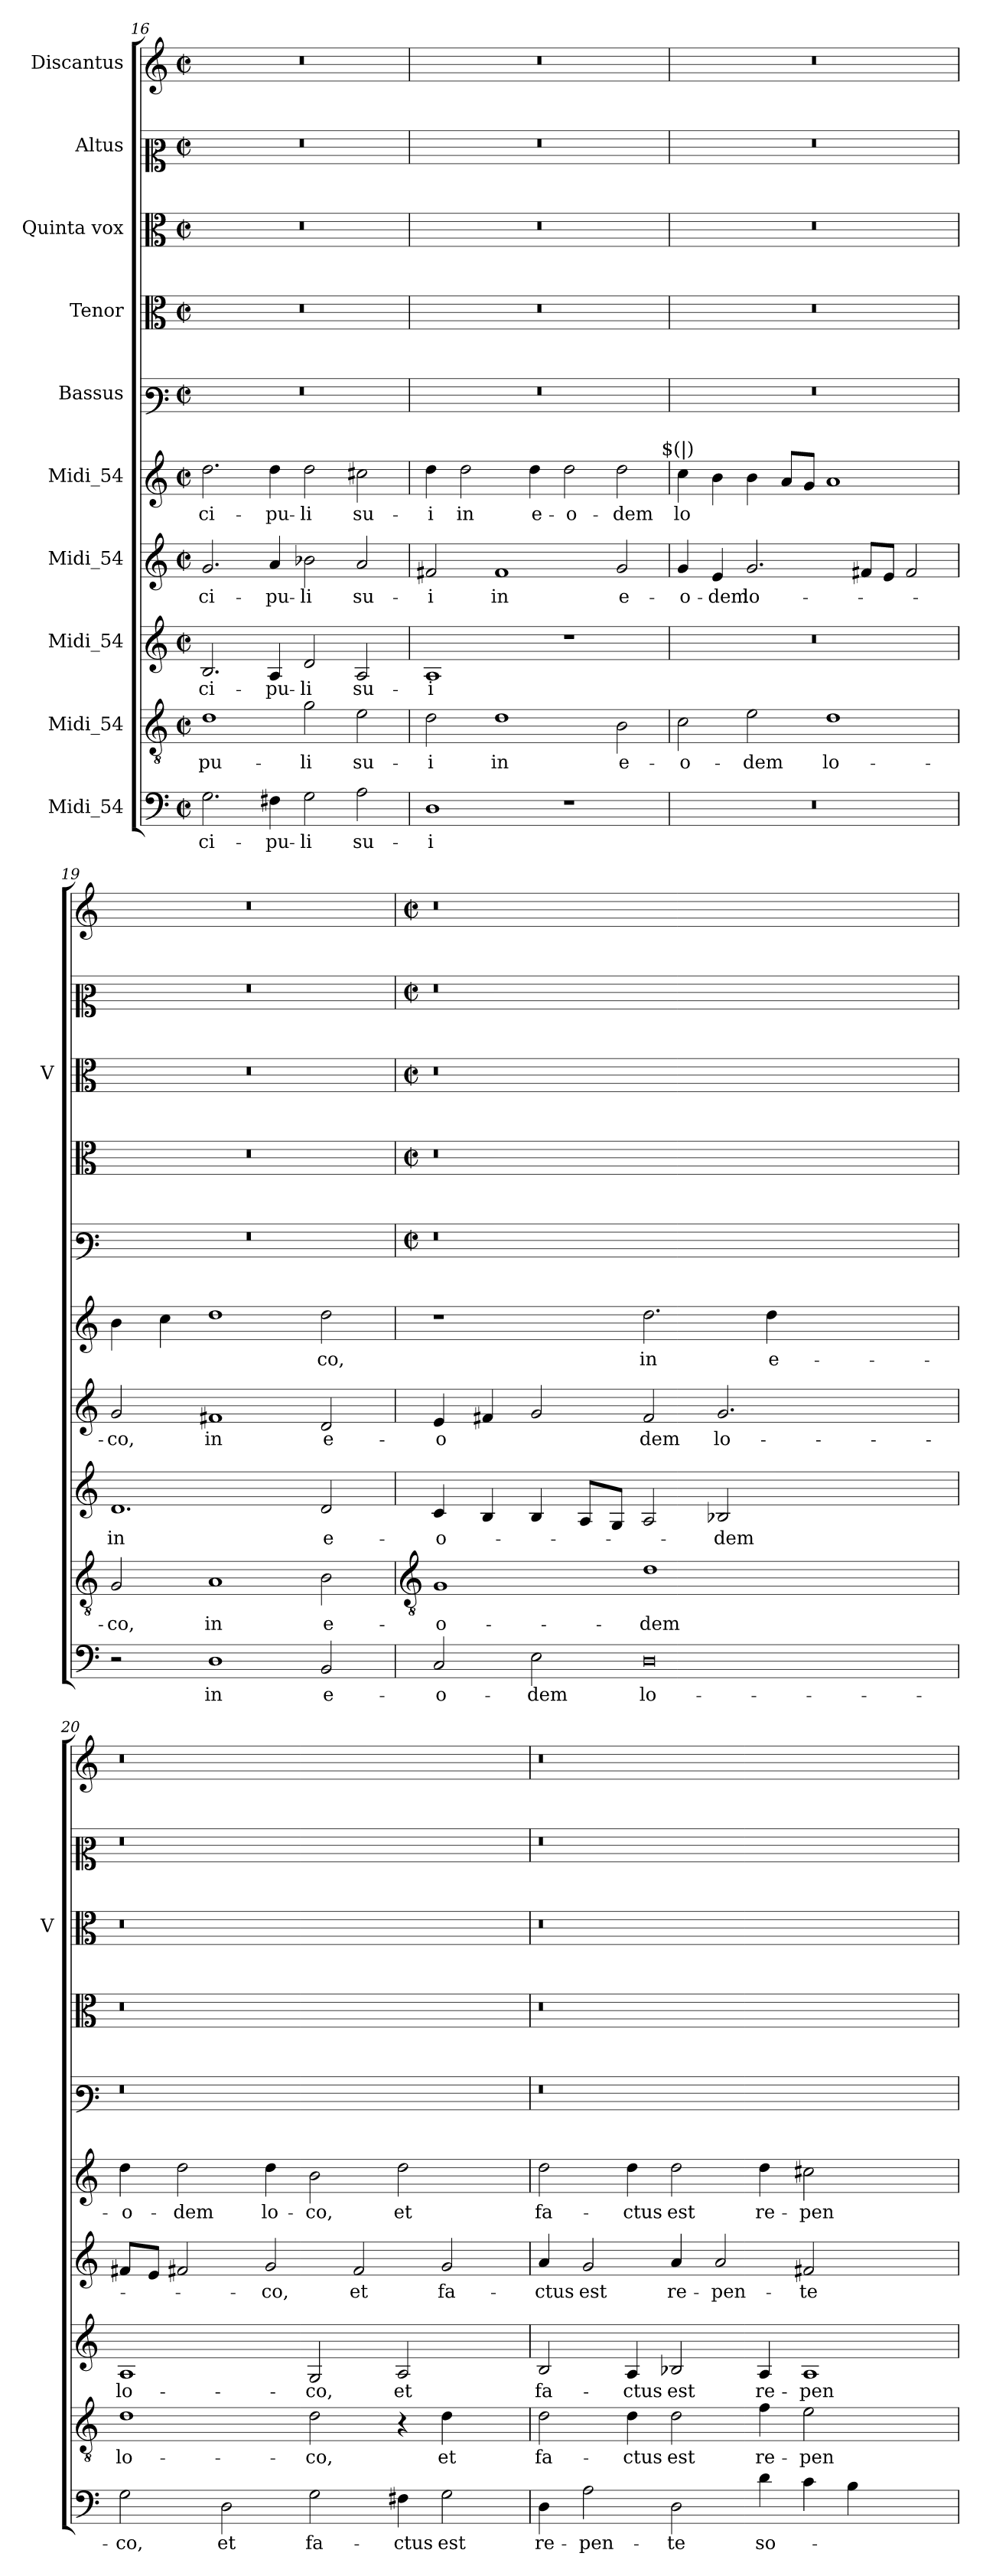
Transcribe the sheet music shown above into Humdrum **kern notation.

**kern	**text	**kern	**text	**kern	**text	**kern	**text	**kern	**text	**kern	**kern	**kern	**kern	**kern
*part10	*part10	*part9	*part9	*part8	*part8	*part7	*part7	*part6	*part6	*part5	*part4	*part3	*part2	*part1
*staff10	*staff10	*staff9	*staff9	*staff8	*staff8	*staff7	*staff7	*staff6	*staff6	*staff5	*staff4	*staff3	*staff2	*staff1
*I"Midi_54	*	*I"Midi_54	*	*I"Midi_54	*	*I"Midi_54	*	*I"Midi_54	*	*I"Bassus	*I"Tenor	*I"Quinta vox	*I"Altus	*I"Discantus
*	*	*	*	*	*	*	*	*	*	*	*	*I'V	*	*
!!LO:LB:g=z
*clefF4	*	*clefGv2	*	*clefG2	*	*clefG2	*	*clefG2	*	*clefF3	*clefC3	*clefC3	*clefC2	*clefG2
*k[]	*	*k[]	*	*k[]	*	*k[]	*	*k[]	*	*k[]	*k[]	*k[]	*k[]	*k[]
*C:	*	*C:	*	*C:	*	*C:	*	*C:	*	*C:	*C:	*C:	*C:	*C:
*M4/2	*	*M4/2	*	*M4/2	*	*M4/2	*	*M4/2	*	*M4/2	*M4/2	*M4/2	*M4/2	*M4/2
*met(c|)	*	*met(c|)	*	*met(c|)	*	*met(c|)	*	*met(c|)	*	*met(c|)	*met(c|)	*met(c|)	*met(c|)	*met(c|)
=16	=16	=16	=16	=16	=16	=16	=16	=16	=16	=16	=16	=16	=16	=16
!	!LO:LY:b	!	!LO:LY:b	!	!LO:LY:b	!	!LO:LY:b	!	!LO:LY:b	!	!	!	!	!
2.G	-ci-	1d	-pu-	2.B	-ci-	2.g	-ci-	2.dd	-ci-	0r	0r	0r	0r	0r
!	!LO:LY:b	!	!	!	!LO:LY:b	!	!LO:LY:b	!	!LO:LY:b	!	!	!	!	!
4F#X	-pu-	.	.	4A	-pu-	4a	-pu-	4dd	-pu-	.	.	.	.	.
!	!LO:LY:b	!	!LO:LY:b	!	!LO:LY:b	!	!LO:LY:b	!	!LO:LY:b	!	!	!	!	!
2G	-li	2g	-li	2d	-li	2b-X	-li	2dd	-li	.	.	.	.	.
!	!LO:LY:b	!	!LO:LY:b	!	!LO:LY:b	!	!LO:LY:b	!	!LO:LY:b	!	!	!	!	!
2A	su-	2e	su-	2A	su-	2a	su-	2cc#X	su-	.	.	.	.	.
=17	=17	=17	=17	=17	=17	=17	=17	=17	=17	=17	=17	=17	=17	=17
!	!LO:LY:b	!	!LO:LY:b	!	!LO:LY:b	!	!LO:LY:b	!	!LO:LY:b	!	!	!	!	!
1D	-i	2d	-i	1A	-i	2f#X	-i	4dd	-i	0r	0r	0r	0r	0r
!	!	!	!	!	!	!	!	!	!LO:LY:b	!	!	!	!	!
.	.	.	.	.	.	.	.	2dd	in	.	.	.	.	.
!	!	!	!LO:LY:b	!	!	!	!LO:LY:b	!	!	!	!	!	!	!
.	.	1d	in	.	.	1f#	in	.	.	.	.	.	.	.
!	!	!	!	!	!	!	!	!	!LO:LY:b	!	!	!	!	!
.	.	.	.	.	.	.	.	4dd	e-	.	.	.	.	.
!	!	!	!	!	!	!	!	!	!LO:LY:b	!	!	!	!	!
1r	.	.	.	1r	.	.	.	2dd	-o-	.	.	.	.	.
!	!	!	!LO:LY:b	!	!	!	!LO:LY:b	!	!LO:LY:b	!	!	!	!	!
.	.	2B	e-	.	.	2g	e-	2dd	-dem	.	.	.	.	.
=18	=18	=18	=18	=18	=18	=18	=18	=18	=18	=18	=18	=18	=18	=18
!	!	!	!	!	!	!	!	!LO:TX:a:cj:t=$(|)	!	!	!	!	!	!
!	!	!	!LO:LY:b	!	!	!	!LO:LY:b	!	!LO:LY:b	!	!	!	!	!
0r	.	2c	-o-	0r	.	4g	-o-	4cc	lo	0r	0r	0r	0r	0r
!	!	!	!	!	!	!	!LO:LY:b	!	!LO:LY:b	!	!	!	!	!
.	.	.	.	.	.	4e	-dem	4b	-	.	.	.	.	.
!	!	!	!LO:LY:b	!	!	!	!LO:LY:b	!	!	!	!	!	!	!
.	.	2e	-dem	.	.	2.g	lo-	4b	.	.	.	.	.	.
.	.	.	.	.	.	.	.	8aL	.	.	.	.	.	.
.	.	.	.	.	.	.	.	8gJ	.	.	.	.	.	.
!	!	!	!LO:LY:b	!	!	!	!	!	!	!	!	!	!	!
.	.	1d	lo-	.	.	.	.	1a	.	.	.	.	.	.
.	.	.	.	.	.	8f#L	.	.	.	.	.	.	.	.
.	.	.	.	.	.	8eJ	.	.	.	.	.	.	.	.
.	.	.	.	.	.	2f#	.	.	.	.	.	.	.	.
=19	=19	=19	=19	=19	=19	=19	=19	=19	=19	=19	=19	=19	=19	=19
!	!	!	!LO:LY:b	!	!LO:LY:b	!	!LO:LY:b	!	!	!	!	!	!	!
2r	.	2G	-co,	1.d	in	2g	-co,	4b	.	0r	0r	0r	0r	0r
.	.	.	.	.	.	.	.	4cc	.	.	.	.	.	.
!	!LO:LY:b	!	!LO:LY:b	!	!	!	!LO:LY:b	!	!	!	!	!	!	!
1D	in	1A	in	.	.	1f#	in	1dd	.	.	.	.	.	.
!	!LO:LY:b	!	!LO:LY:b	!	!LO:LY:b	!	!LO:LY:b	!	!LO:LY:b	!	!	!	!	!
2BB	e-	2B	e-	2d	e-	2d	e-	2dd	co,	.	.	.	.	.
!!LO:LB:g=z
=20	=20	=20	=20	=20	=20	=20	=20	=20	=20	=20	=20	=20	=20	=20
*	*	*clefGv2	*	*	*	*	*	*	*	*	*	*	*	*
*	*	*	*	*	*	*	*	*	*	*M4/2	*M4/2	*M4/2	*M4/2	*M4/2
*	*	*	*	*	*	*	*	*	*	*met(c|)	*met(c|)	*met(c|)	*met(c|)	*met(c|)
!	!LO:LY:b	!	!LO:LY:b	!	!LO:LY:b	!	!LO:LY:b	!	!	!	!	!	!	!
2C	-o-	1G	-o-	4c	-o-	4e	-o	1r	.	0r	0r	0r	0r	0r
.	.	.	.	4B	.	4f#	.	.	.	.	.	.	.	.
!	!LO:LY:b	!	!	!	!	!	!	!	!	!	!	!	!	!
2E	-dem	.	.	4B	.	2g	.	.	.	.	.	.	.	.
.	.	.	.	8AL	.	.	.	.	.	.	.	.	.	.
.	.	.	.	8GJ	.	.	.	.	.	.	.	.	.	.
!	!LO:LY:b	!	!LO:LY:b	!	!	!	!LO:LY:b	!	!LO:LY:b	!	!	!	!	!
0D	lo-	1d	-dem	2A	.	2f#	dem	2.dd	in	.	.	.	.	.
!	!	!	!	!	!LO:LY:b	!	!LO:LY:b	!	!	!	!	!	!	!
.	.	.	.	2B-X	-dem	2.g	lo-	.	.	.	.	.	.	.
!	!	!	!	!	!	!	!	!	!LO:LY:b	!	!	!	!	!
.	.	.	.	.	.	.	.	4dd	e-	.	.	.	.	.
.	.	1ryy	.	1ryy	.	.	.	1ryy	.	1ryy	1ryy	1ryy	1ryy	1ryy
.	.	.	.	.	.	2.ryy	.	.	.	.	.	.	.	.
=20	=20	=20	=20	=20	=20	=20	=20	=20	=20	=20	=20	=20	=20	=20
!	!LO:LY:b	!	!LO:LY:b	!	!LO:LY:b	!	!	!	!LO:LY:b	!	!	!	!	!
2G	-co,	1d	lo-	1A	lo-	8f#L	.	4dd	-o-	0r	0r	0r	0r	0r
.	.	.	.	.	.	8eJ	.	.	.	.	.	.	.	.
!	!	!	!	!	!	!	!	!	!LO:LY:b	!	!	!	!	!
.	.	.	.	.	.	2f#X	.	2dd	-dem	.	.	.	.	.
!	!LO:LY:b	!	!	!	!	!	!	!	!	!	!	!	!	!
2D	et	.	.	.	.	.	.	.	.	.	.	.	.	.
!	!	!	!	!	!	!	!LO:LY:b	!	!LO:LY:b	!	!	!	!	!
.	.	.	.	.	.	2g	-co,	4dd	lo-	.	.	.	.	.
!	!LO:LY:b	!	!LO:LY:b	!	!LO:LY:b	!	!	!	!LO:LY:b	!	!	!	!	!
2G	fa-	2d	-co,	2G	-co,	.	.	2b	-co,	.	.	.	.	.
!	!	!	!	!	!	!	!LO:LY:b	!	!	!	!	!	!	!
.	.	.	.	.	.	2f#	et	.	.	.	.	.	.	.
!	!LO:LY:b	!	!	!	!LO:LY:b	!	!	!	!LO:LY:b	!	!	!	!	!
4F#X	-ctus	4r	.	2A	et	.	.	2dd	et	.	.	.	.	.
!	!LO:LY:b	!	!LO:LY:b	!	!	!	!LO:LY:b	!	!	!	!	!	!	!
2G	est	4d	et	.	.	2g	fa-	.	.	.	.	.	.	.
.	.	4ryy	.	4ryy	.	.	.	4ryy	.	4ryy	4ryy	4ryy	4ryy	4ryy
=20	=20	=20	=20	=20	=20	=20	=20	=20	=20	=20	=20	=20	=20	=20
!	!LO:LY:b	!	!LO:LY:b	!	!LO:LY:b	!	!LO:LY:b	!	!LO:LY:b	!	!	!	!	!
4D	re-	2d	fa-	2B	fa-	4a	-ctus	2dd	fa-	0r	0r	0r	0r	0r
!	!LO:LY:b	!	!	!	!	!	!LO:LY:b	!	!	!	!	!	!	!
2A	-pen-	.	.	.	.	2g	est	.	.	.	.	.	.	.
!	!	!	!LO:LY:b	!	!LO:LY:b	!	!	!	!LO:LY:b	!	!	!	!	!
.	.	4d	-ctus	4A	-ctus	.	.	4dd	-ctus	.	.	.	.	.
!	!LO:LY:b	!	!LO:LY:b	!	!LO:LY:b	!	!LO:LY:b	!	!LO:LY:b	!	!	!	!	!
2D	-te	2d	est	2B-X	est	4a	re-	2dd	est	.	.	.	.	.
!	!	!	!	!	!	!	!LO:LY:b	!	!	!	!	!	!	!
.	.	.	.	.	.	2a	-pen-	.	.	.	.	.	.	.
!	!LO:LY:b	!	!LO:LY:b	!	!LO:LY:b	!	!	!	!LO:LY:b	!	!	!	!	!
4d	so-	4f	re-	4A	re-	.	.	4dd	re-	.	.	.	.	.
!	!	!	!LO:LY:b	!	!LO:LY:b	!	!LO:LY:b	!	!LO:LY:b	!	!	!	!	!
4c	.	2e	-pen-	1A	-pen-	2f#X	-te	2cc#X	-pen-	.	.	.	.	.
4B	.	.	.	.	.	.	.	.	.	.	.	.	.	.
2ryy	.	2ryy	.	.	.	2ryy	.	2ryy	.	2ryy	2ryy	2ryy	2ryy	2ryy
=	=	=	=	=	=	=	=	=	=	=	=	=	=	=
*-	*-	*-	*-	*-	*-	*-	*-	*-	*-	*-	*-	*-	*-	*-
